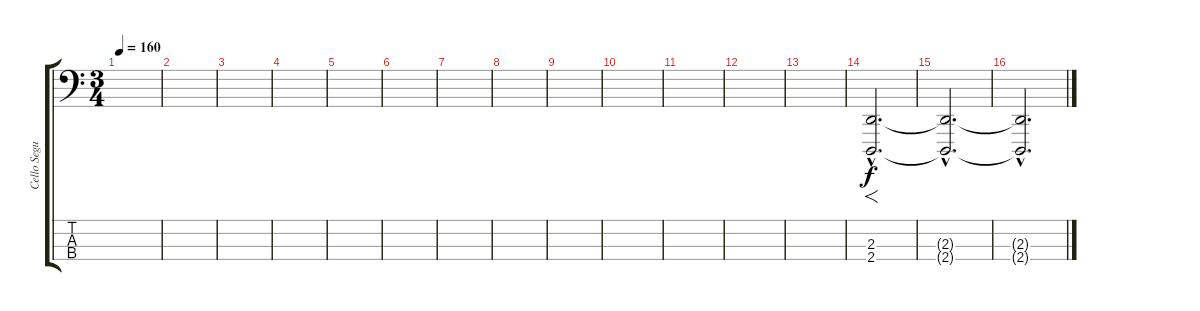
\track ("Cello Segundo" "Cello Segu") {instrument cello}
\staff {score tabs}
\tuning (C4 C3 C2 C1) {hide}
\ts (3 4)
\tempo 160
\clef f4
\ks c
|
|
|
|
|
|
|
|
|
|
|
|
|
(2.3{hac} 2.4{hac}).2{f d} |
(2.3{hac t} 2.4{hac t}).2{d volume 0} |
(2.3{hac t} 2.4{hac t}).2{d}
